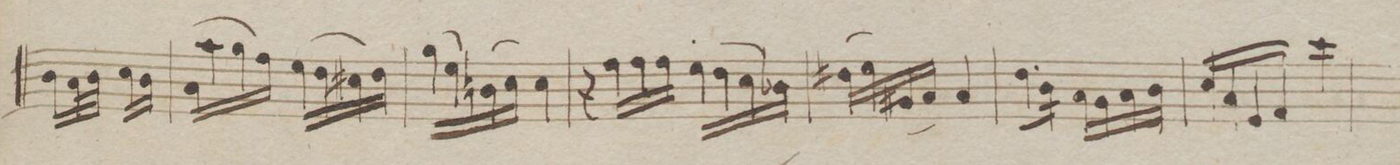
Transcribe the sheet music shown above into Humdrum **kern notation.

**kern	**dynam
*I"Violio 1mo	*
*clefG2	*
*k[b-]	*
*M2/4	*
16b-\LL	.
32a\L	.
32b-\JJJ	.
16cc\LL	.
16b-\JJ	.
=17	=17
(16a\LL	.
16aa\	.
16gg\	.
16ff\JJ)	.
(16ee\LL	.
16dd\	.
16cc#X\	.
16dd\JJ)	.
=18	=18
(16gg\LL	.
16ee\)	.
(16bn\	.
16cc\JJ)	.
4cc\	.
=19	=19
16r	.
16ff\LL	.
16ff\	.
16ff\JJ	.
16ee'\LL	.
(16dd\	.
16cc\	.
16b-X\JJ)	.
=20	=20
(16dd#X\LL	.
16ee\)	.
(16g/	.
16a/JJ)	.
4a/	.
=21	=21
8.dd\L	.
16b-\Jk	.
16a\LL	.
16g\	.
16a\	.
16b-\JJ	.
=22	=22
16cc\LL	.
16a/	.
16e/	.
16f/JJ	.
4ccc\	.
=23	=23
*-	*-
